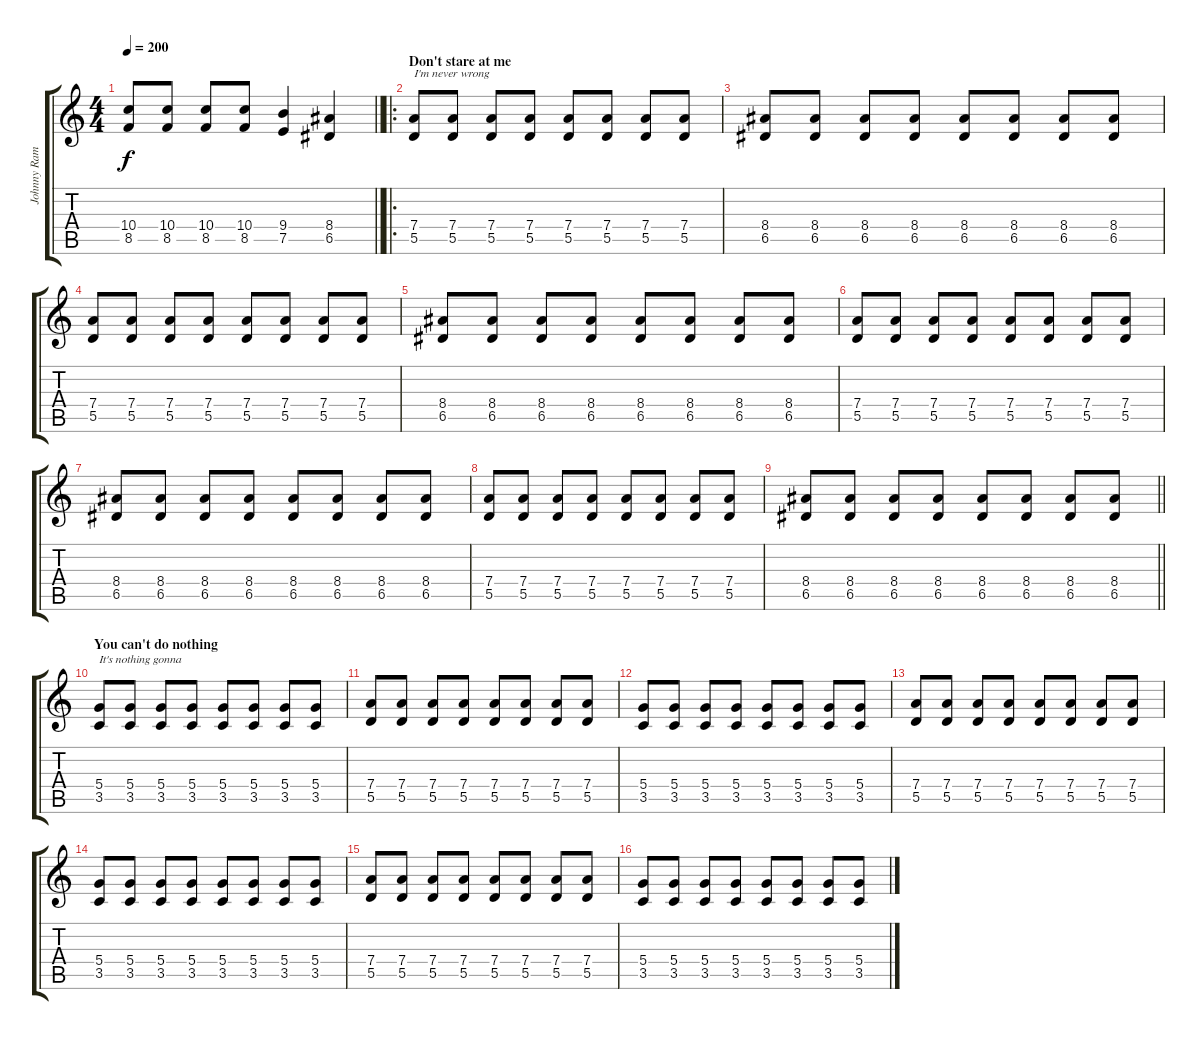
\track ("Johnny Ramone" "Johnny Ram") {instrument overdrivenguitar}
\staff {score tabs}
\tuning (E4 B3 G3 D3 A2 E2) {hide}
\ts (4 4)
\tempo 200
\clef g2
\barLineRight lightlight
\ks c
(10.4 8.5).8{dy f} (10.4 8.5).8 (10.4 8.5).8 (10.4 8.5).8 (9.4 7.5).4 (8.4 6.5).4 |
\ro
\section ("" "Don't stare at me")
(7.4 5.5).8{txt "I'm never wrong"} (7.4 5.5).8 (7.4 5.5).8 (7.4 5.5).8 (7.4 5.5).8 (7.4 5.5).8 (7.4 5.5).8 (7.4 5.5).8 |
(8.4 6.5).8 (8.4 6.5).8 (8.4 6.5).8 (8.4 6.5).8 (8.4 6.5).8 (8.4 6.5).8 (8.4 6.5).8 (8.4 6.5).8 |
(7.4 5.5).8 (7.4 5.5).8 (7.4 5.5).8 (7.4 5.5).8 (7.4 5.5).8 (7.4 5.5).8 (7.4 5.5).8 (7.4 5.5).8 |
(8.4 6.5).8 (8.4 6.5).8 (8.4 6.5).8 (8.4 6.5).8 (8.4 6.5).8 (8.4 6.5).8 (8.4 6.5).8 (8.4 6.5).8 |
(7.4 5.5).8 (7.4 5.5).8 (7.4 5.5).8 (7.4 5.5).8 (7.4 5.5).8 (7.4 5.5).8 (7.4 5.5).8 (7.4 5.5).8 |
(8.4 6.5).8 (8.4 6.5).8 (8.4 6.5).8 (8.4 6.5).8 (8.4 6.5).8 (8.4 6.5).8 (8.4 6.5).8 (8.4 6.5).8 |
(7.4 5.5).8 (7.4 5.5).8 (7.4 5.5).8 (7.4 5.5).8 (7.4 5.5).8 (7.4 5.5).8 (7.4 5.5).8 (7.4 5.5).8 |
\barLineRight lightlight
(8.4 6.5).8 (8.4 6.5).8 (8.4 6.5).8 (8.4 6.5).8 (8.4 6.5).8 (8.4 6.5).8 (8.4 6.5).8 (8.4 6.5).8 |
\section ("" "You can't do nothing")
(5.4 3.5).8{txt "It's nothing gonna"} (5.4 3.5).8 (5.4 3.5).8 (5.4 3.5).8 (5.4 3.5).8 (5.4 3.5).8 (5.4 3.5).8 (5.4 3.5).8 |
(7.4 5.5).8 (7.4 5.5).8 (7.4 5.5).8 (7.4 5.5).8 (7.4 5.5).8 (7.4 5.5).8 (7.4 5.5).8 (7.4 5.5).8 |
(5.4 3.5).8 (5.4 3.5).8 (5.4 3.5).8 (5.4 3.5).8 (5.4 3.5).8 (5.4 3.5).8 (5.4 3.5).8 (5.4 3.5).8 |
(7.4 5.5).8 (7.4 5.5).8 (7.4 5.5).8 (7.4 5.5).8 (7.4 5.5).8 (7.4 5.5).8 (7.4 5.5).8 (7.4 5.5).8 |
(5.4 3.5).8 (5.4 3.5).8 (5.4 3.5).8 (5.4 3.5).8 (5.4 3.5).8 (5.4 3.5).8 (5.4 3.5).8 (5.4 3.5).8 |
(7.4 5.5).8 (7.4 5.5).8 (7.4 5.5).8 (7.4 5.5).8 (7.4 5.5).8 (7.4 5.5).8 (7.4 5.5).8 (7.4 5.5).8 |
(5.4 3.5).8 (5.4 3.5).8 (5.4 3.5).8 (5.4 3.5).8 (5.4 3.5).8 (5.4 3.5).8 (5.4 3.5).8 (5.4 3.5).8
